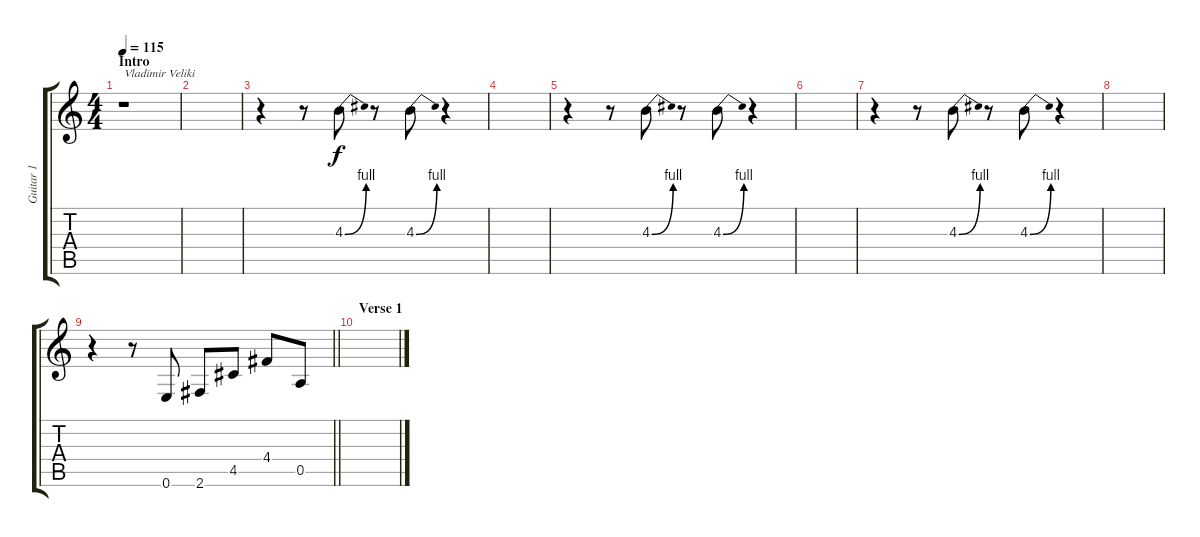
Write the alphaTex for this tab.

\track ("Guitar 1" "Guitar 1") {instrument electricguitarclean}
\staff {score tabs}
\tuning (E4 B3 G3 D3 A2 E2) {hide}
\ts (4 4)
\section ("" "Intro")
\tempo 115
\clef g2
\ks c
r.1{txt "Vladimir Veliki" dy f instrument electricguitarclean} |
|
r.4 r.8 4.3{be (bend 0 0 60 4)}.8 r.8 4.3{be (bend 0 0 60 4)}.8 r.4 |
|
r.4 r.8 4.3{be (bend 0 0 60 4)}.8 r.8 4.3{be (bend 0 0 60 4)}.8 r.4 |
|
r.4 r.8 4.3{be (bend 0 0 60 4)}.8 r.8 4.3{be (bend 0 0 60 4)}.8 r.4 |
|
\barLineRight lightlight
r.4 r.8 0.6.8 2.6.8 4.5.8 4.4.8 0.5.8 |
\section ("" "Verse 1")
